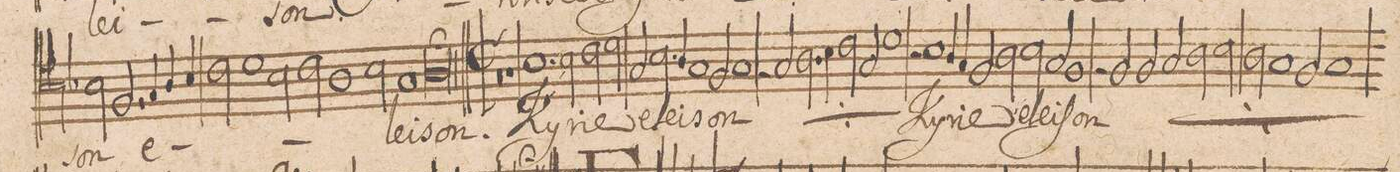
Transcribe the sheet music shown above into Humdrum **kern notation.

**kern	**text
*I"TENOR.	*
*clefC4	*
*k[b-]	*
*met(c|)	*
*M2/1	*
2B-\	-son
2.F/	e-
=36-	=36-
4G/	.
4A/	.
4B-/	.
2c\	.
1d\	.
=37-	=37-
2B-\	.
2c\	.
1A\	.
=38-	=38-
2B-\	.
1G/	-lei-
=39-	=39-
0A\;	-son.
=40||	=40||
*M2/1	*
*met(c|)	*
0r	.
=41-	=41-
1r	.
1.B-\	Ky-
=42-	=42-
2B-\	-ri-
2c\	-e
2d\	.
=43-	=43-
2G/	e-
2.B-\	-lei-
4A/	.
1G/	.
=44-	=44-
2F/	.
1G/	-son
*	*ij
=45-	=45-
2r	.
2G/	Ky-
2.A\	-ri-
4B-\	-e
=46-	=46-
2c\	e-
2G/	-lei-
1d\	-son
*	*Xij
=47-	=47-
2r	.
1B-\	Ky-
4A/	-ri-
4G/	.
=48-	=48-
2F/	-e
2A\	e-
2B-\	.
2G/	-lei-
=49-	=49-
1F/	-ſon
2r	.
*	*ij
2F/	Ky-
=50-	=50-
2F/	-ri-
2G/	.
2A\	-e
2B-\	.
=51-	=51-
2A\	.
1G/	e-
2F/	-lei-
=52-	=52-
1G/	-ſon
*-	*-
